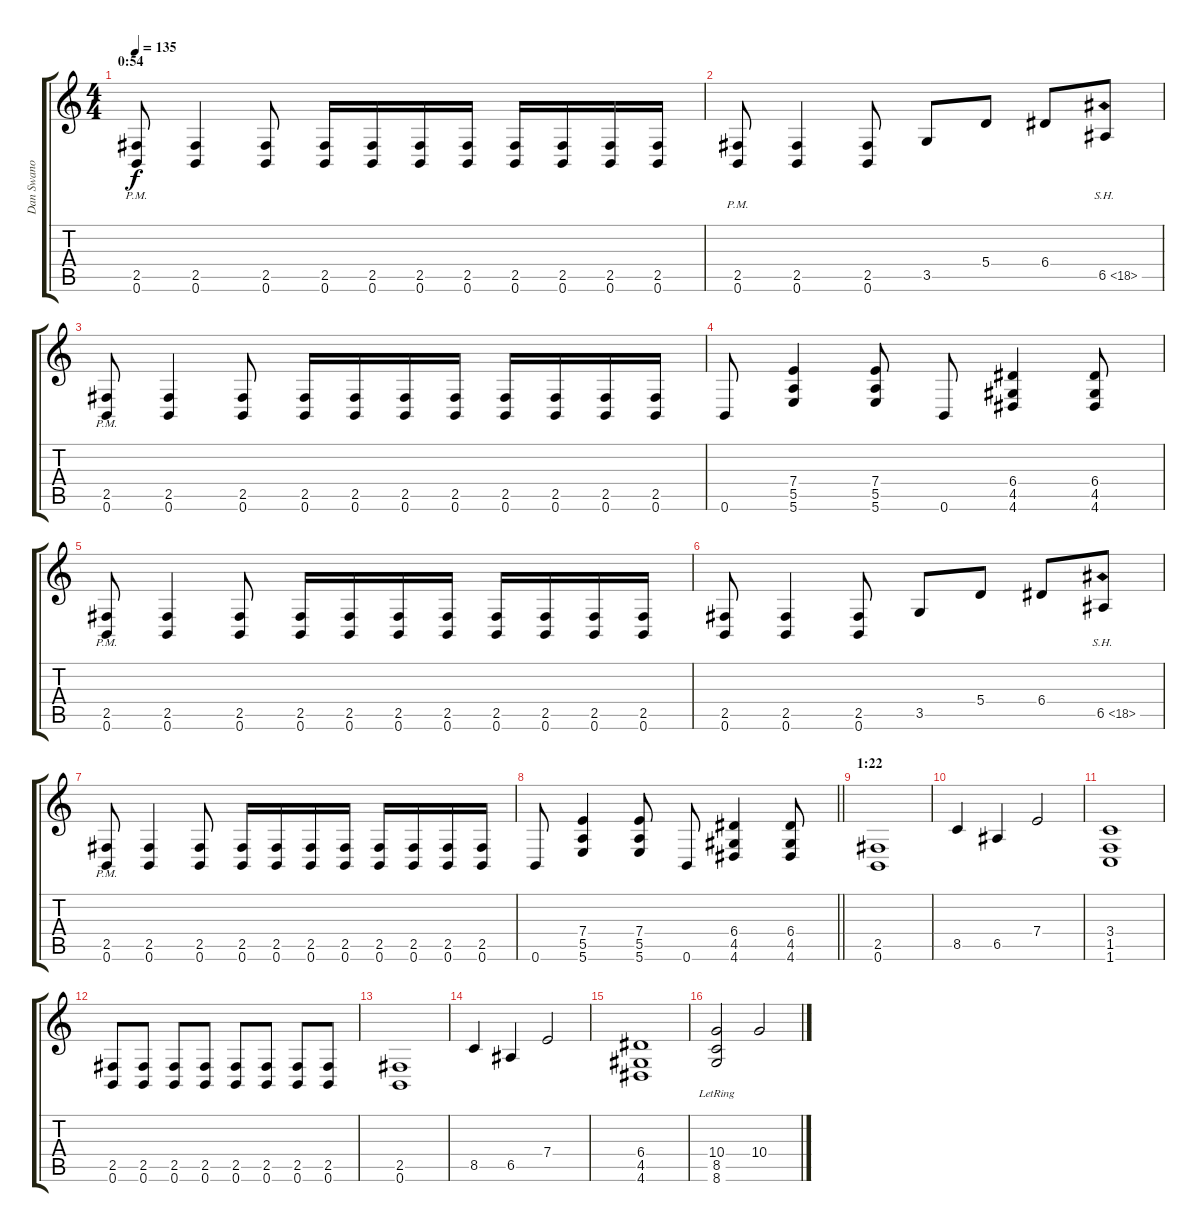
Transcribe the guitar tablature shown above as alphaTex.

\track ("Dan Swano - guitar" "Dan Swano ") {instrument overdrivenguitar}
\staff {score tabs}
\tuning (B3 Gb3 D3 A2 E2 B1) {hide}
\ts (4 4)
\section ("" "0:54")
\tempo 135
\clef g2
\ks c
(2.5{pm} 0.6{pm}).8{dy f} (2.5 0.6).4 (2.5 0.6).8 (2.5 0.6).16 (2.5 0.6).16 (2.5 0.6).16 (2.5 0.6).16 (2.5 0.6).16 (2.5 0.6).16 (2.5 0.6).16 (2.5 0.6).16 |
(2.5{pm} 0.6{pm}).8 (2.5 0.6).4 (2.5 0.6).8 3.5.8 5.4.8 6.4.8 6.5{sh 12}.8 |
(2.5{pm} 0.6{pm}).8 (2.5 0.6).4 (2.5 0.6).8 (2.5 0.6).16 (2.5 0.6).16 (2.5 0.6).16 (2.5 0.6).16 (2.5 0.6).16 (2.5 0.6).16 (2.5 0.6).16 (2.5 0.6).16 |
0.6.8 (7.4 5.5 5.6).4 (7.4 5.5 5.6).8 0.6.8 (6.4 4.5 4.6).4 (6.4 4.5 4.6).8 |
(2.5{pm} 0.6{pm}).8 (2.5 0.6).4 (2.5 0.6).8 (2.5 0.6).16 (2.5 0.6).16 (2.5 0.6).16 (2.5 0.6).16 (2.5 0.6).16 (2.5 0.6).16 (2.5 0.6).16 (2.5 0.6).16 |
(2.5 0.6).8 (2.5 0.6).4 (2.5 0.6).8 3.5.8 5.4.8 6.4.8 6.5{sh 12}.8 |
(2.5{pm} 0.6{pm}).8 (2.5 0.6).4 (2.5 0.6).8 (2.5 0.6).16 (2.5 0.6).16 (2.5 0.6).16 (2.5 0.6).16 (2.5 0.6).16 (2.5 0.6).16 (2.5 0.6).16 (2.5 0.6).16 |
\barLineRight lightlight
0.6.8 (7.4 5.5 5.6).4 (7.4 5.5 5.6).8 0.6.8 (6.4 4.5 4.6).4 (6.4 4.5 4.6).8 |
\section ("" "1:22")
(2.5 0.6).1 |
8.5.4 6.5.4 7.4.2 |
(3.4 1.5 1.6).1 |
(2.5 0.6).8 (2.5 0.6).8 (2.5 0.6).8 (2.5 0.6).8 (2.5 0.6).8 (2.5 0.6).8 (2.5 0.6).8 (2.5 0.6).8 |
(2.5 0.6).1 |
8.5.4 6.5.4 7.4.2 |
(6.4 4.5 4.6).1 |
(10.4{lr} 8.5{lr} 8.6{lr}).2 10.4.2
